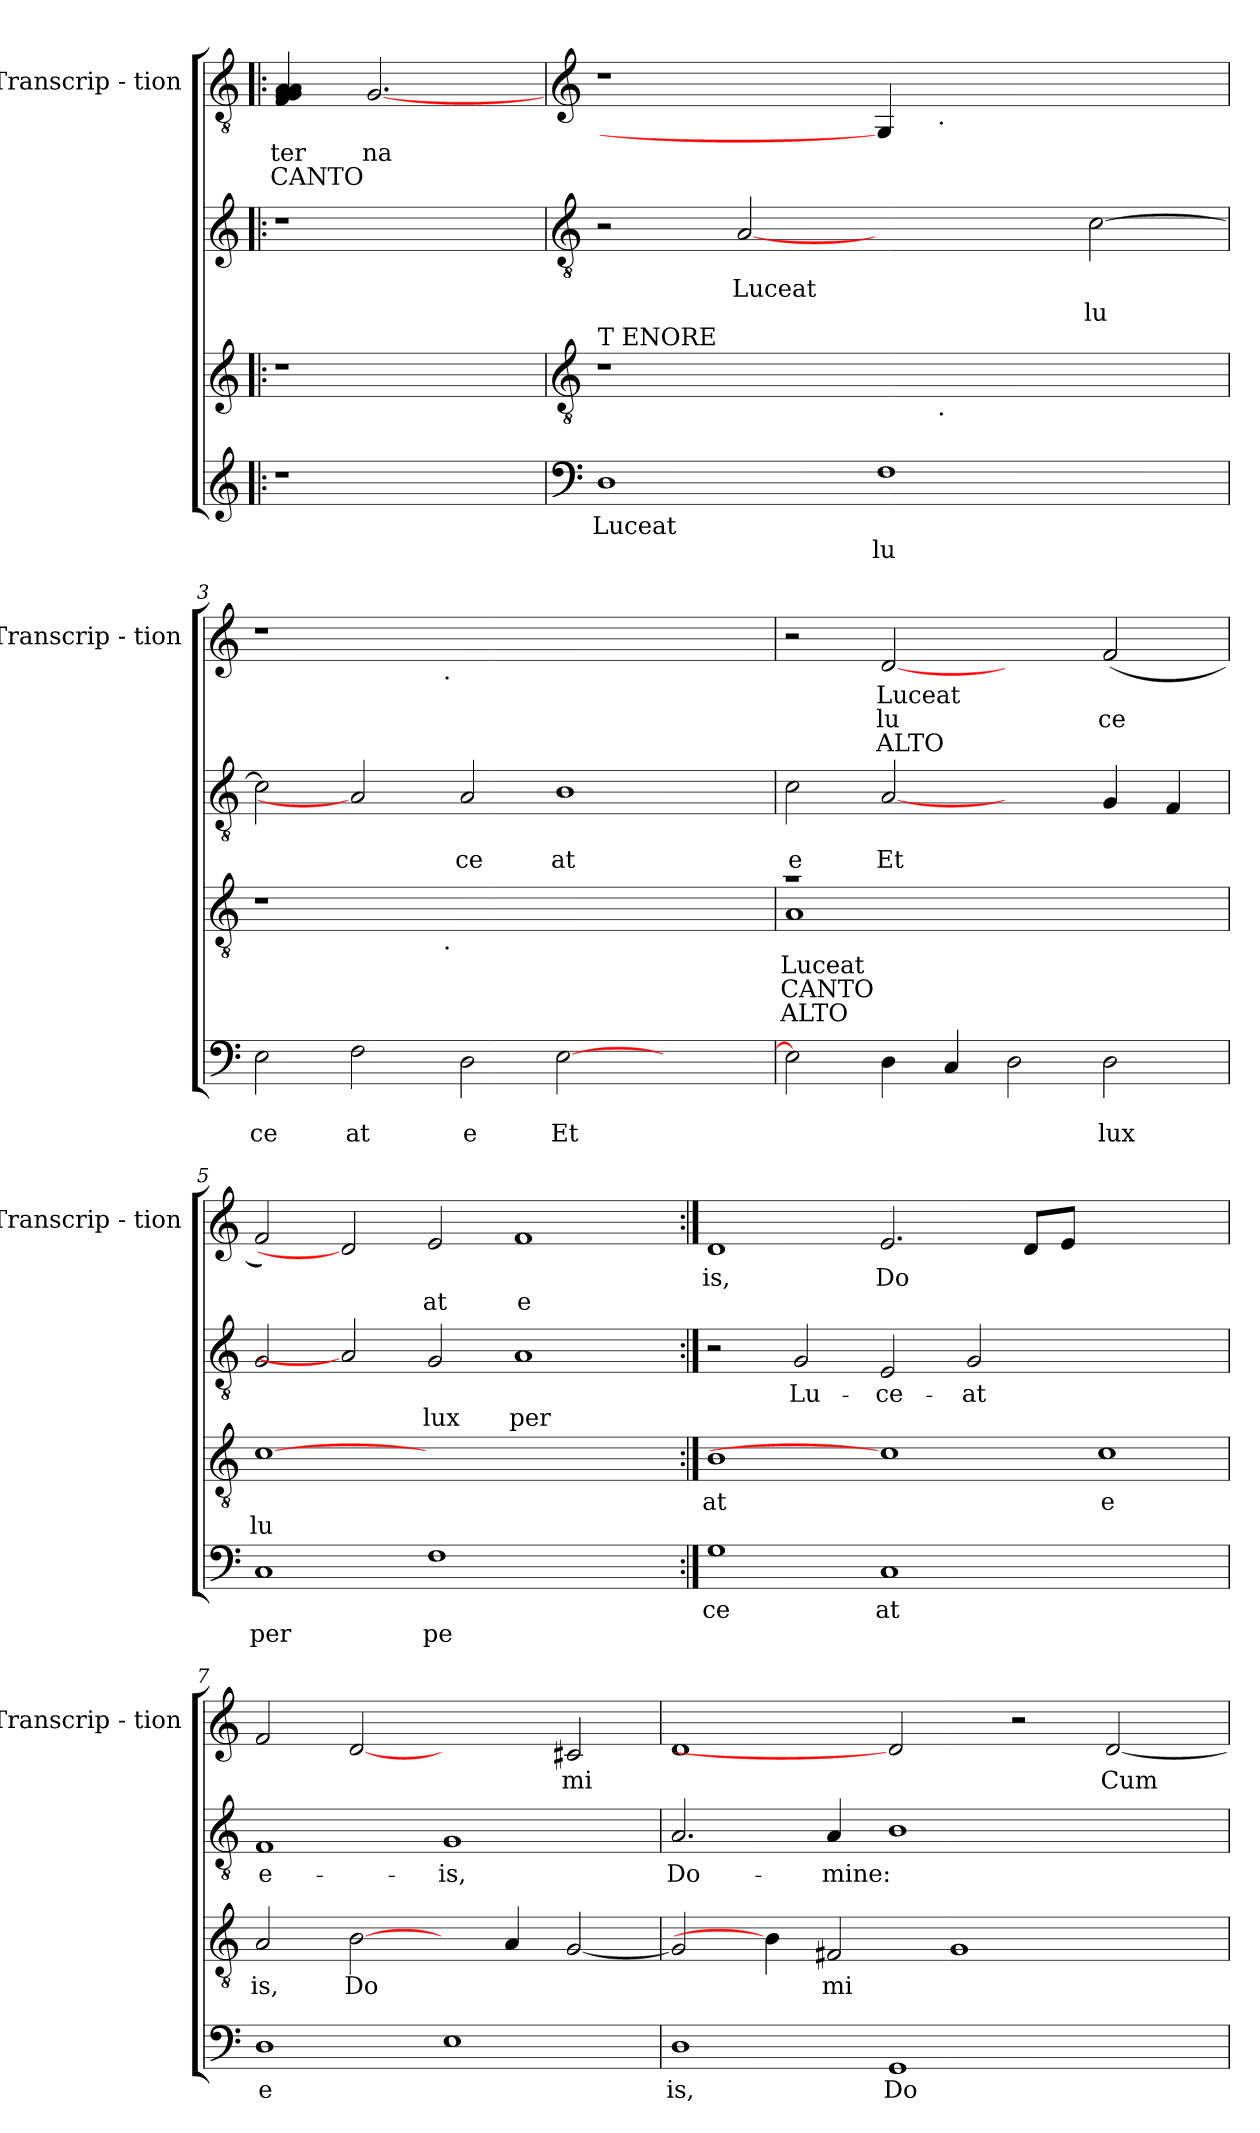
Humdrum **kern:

**kern	**text	**text	**kern	**text	**text	**text	**kern	**text	**text	**kern	**text	**text	**text
*part4	*part4	*part4	*part3	*part3	*part3	*part3	*part2	*part2	*part2	*part1	*part1	*part1	*part1
*staff4	*staff4	*staff4	*staff3	*staff3	*staff3	*staff3	*staff2	*staff2	*staff2	*staff1	*staff1	*staff1	*staff1
*	*	*	*	*	*	*	*	*	*	*I"Transcrip - tion	*	*	*
*	*	*	*	*	*	*	*	*	*	*I'Transcrip - tion	*	*	*
!!LO:PB:g=z
*clefG2	*	*	*clefG2	*	*	*	*clefG2	*	*	*clefGv2	*	*	*
*k[]	*	*	*k[]	*	*	*	*k[]	*	*	*k[]	*	*	*
*C:	*	*	*C:	*	*	*	*C:	*	*	*C:	*	*	*
=1!|:	=1!|:	=1!|:	=1!|:	=1!|:	=1!|:	=1!|:	=1!|:	=1!|:	=1!|:	=1!|:	=1!|:	=1!|:	=1!|:
!	!	!	!	!	!	!	!	!	!	!	!LO:LY:b	!LO:LY:b	!
1r	.	.	1r	.	.	.	1r	.	.	(<4F/ 4G/ 4G/ 4A/ 4A/	ter	CANTO	.
!	!	!	!	!	!	!	!	!	!	!	!LO:LY:b	!	!
.	.	.	.	.	.	.	.	.	.	[2.G	na	.	.
!!LO:LB:g=z
=2	=2	=2	=2	=2	=2	=2	=2	=2	=2	=2	=2	=2	=2
*clefF4	*	*	*clefGv2	*	*	*	*clefGv2	*	*	*clefG2	*	*	*
!	!	!	!LO:TX:a:t=T ENORE	!	!	!	!	!	!	!	!	!	!
!	!LO:LY:b:rj	!	!	!	!	!	!	!	!	!	!	!	!
*	*	*	*	*	*	*	*	*	*	*^	*	*	*
1D	Luceat	.	1r	.	.	.	2r	.	.	1r	1ryy	.	.	.
!	!	!	!	!	!	!	!	!LO:LY:b:rj	!	!	!	!	!	!
.	.	.	.	.	.	.	[2A	Luceat	.	.	.	.	.	.
!	!	!LO:LY:b	!	!	!	!	!	!	!	!	!	!	!	!
1F	.	lu	8ryy	.	.	.	2ryy	.	.	4G]	8ryy	.	.	.
!	!	!	!	!	!	!	!	!	!	!	!LO:TX:b:t=.	!	!	!
!	!	!	!LO:TX:b:t=.	!	!	!	!	!	!	!	!	!	!	!
.	.	.	2..ryy	.	.	.	.	.	.	.	2..ryy	.	.	.
.	.	.	.	.	.	.	.	.	.	2.ryy	.	.	.	.
!	!	!	!	!	!	!	!	!	!LO:LY:b	!	!	!	!	!
.	.	.	.	.	.	.	[>2c\	.	lu	.	.	.	.	.
=3	=3	=3	=3	=3	=3	=3	=3	=3	=3	=3	=3	=3	=3	=3
!	!	!LO:LY:b	!	!	!	!	!	!	!	!	!	!	!	!
*	*	*	*^	*	*	*	*	*	*	*	*	*	*	*
2E\	.	ce	1r	2ryy	.	.	.	2c\]	.	.	1r	2ryy	.	.	.
!	!	!LO:LY:b	!	!	!	!	!	!	!	!	!	!	!	!	!
2F\	.	at	.	4...ryy	.	.	.	2A]	.	.	.	4...ryy	.	.	.
!	!	!	!	!	!	!	!	!	!	!	!	!LO:TX:b:t=.	!	!	!
!	!	!	!	!LO:TX:b:t=.	!	!	!	!	!	!	!	!	!	!	!
.	.	.	.	1ryy	.	.	.	.	.	.	.	1ryy	.	.	.
!	!	!LO:LY:b	!	!	!	!	!	!	!	!LO:LY:b	!	!	!	!	!
2D\	.	e	1.ryy	.	.	.	.	2A/	.	ce	1.ryy	.	.	.	.
!	!	!LO:LY:b	!	!	!	!	!	!	!	!LO:LY:b	!	!	!	!	!
[>2E\	.	Et	.	.	.	.	.	1B	.	at	.	.	.	.	.
.	.	.	.	2ryy	.	.	.	.	.	.	.	2ryy	.	.	.
2ryy	.	.	.	.	.	.	.	.	.	.	.	.	.	.	.
.	.	.	.	32ryy	.	.	.	.	.	.	.	32ryy	.	.	.
=4	=4	=4	=4	=4	=4	=4	=4	=4	=4	=4	=4	=4	=4	=4	=4
!	!	!	!	!	!LO:LY:b:rj	!LO:LY:b:rj	!LO:LY:b:rj	!	!	!LO:LY:b	!	!	!	!	!
*	*	*	*	*	*	*	*	*	*	*	*v	*v	*	*	*
2E\]	.	.	1ra	1A	Luceat	CANTO	ALTO	2c\	.	e	2r	.	.	.
!	!	!	!	!	!	!	!	!	!	!LO:LY:b	!	!LO:LY:b:rj	!LO:LY:b:rj	!LO:LY:b:rj
4D\	.	.	.	.	.	.	.	[2A	.	Et	[2d	Luceat	lu	ALTO
4C/	.	.	.	.	.	.	.	.	.	.	.	.	.	.
2D\	.	.	1ryy	1ryy	.	.	.	2ryy	.	.	2ryy	.	.	.
!	!	!LO:LY:b	!	!	!	!	!	!	!	!	!	!	!LO:LY:b	!
2D\	.	lux	.	.	.	.	.	4G/	.	.	(<2f/	.	ce	.
.	.	.	.	.	.	.	.	4F/	.	.	.	.	.	.
*	*	*	*v	*v	*	*	*	*	*	*	*	*	*	*
=5	=5	=5	=5	=5	=5	=5	=5	=5	=5	=5	=5	=5	=5
!	!	!LO:LY:b	!	!	!LO:LY:b	!	!	!	!	!	!	!	!
1C	.	per	[1c	.	lu	.	2G/	.	.	2f/)	.	.	.
.	.	.	.	.	.	.	2A]	.	.	2d]	.	.	.
!	!	!LO:LY:b	!	!	!	!	!	!	!LO:LY:b	!	!	!LO:LY:b	!
1F	.	pe	1.ryy	.	.	.	2G/	.	lux	2e/	.	at	.
!	!	!	!	!	!	!	!	!	!LO:LY:b	!	!	!LO:LY:b	!
.	.	.	.	.	.	.	1A	.	per	1f	.	e	.
2ryy	.	.	.	.	.	.	.	.	.	.	.	.	.
!!LO:LB:g=z
=6:|!	=6:|!	=6:|!	=6:|!	=6:|!	=6:|!	=6:|!	=6:|!	=6:|!	=6:|!	=6:|!	=6:|!	=6:|!	=6:|!
!	!LO:LY:b	!	!	!LO:LY:b	!	!	!	!	!	!	!LO:LY:b	!	!
1G	ce	.	1B	at	.	.	2r	.	.	1d	is,	.	.
!	!	!	!	!	!	!	!	!LO:LY:b	!	!	!	!	!
.	.	.	.	.	.	.	2G/	Lu-	.	.	.	.	.
!	!LO:LY:b	!	!	!	!	!	!	!LO:LY:b	!	!	!LO:LY:b	!	!
1C	at	.	1c]	.	.	.	2E/	-ce-	.	2.e/	Do	.	.
!	!	!	!	!	!	!	!	!LO:LY:b	!	!	!	!	!
.	.	.	.	.	.	.	2G/	-at	.	.	.	.	.
.	.	.	.	.	.	.	.	.	.	8d/L	.	.	.
.	.	.	.	.	.	.	.	.	.	8e/J	.	.	.
!	!	!	!	!LO:LY:b	!	!	!	!	!	!	!	!	!
1ryy	.	.	1c	e	.	.	1ryy	.	.	1ryy	.	.	.
=7	=7	=7	=7	=7	=7	=7	=7	=7	=7	=7	=7	=7	=7
!	!LO:LY:b:rj	!	!	!LO:LY:b	!	!	!	!LO:LY:b	!	!	!	!	!
1D	e	.	2A/	is,	.	.	1F	e-	.	2f/	.	.	.
!	!	!	!	!LO:LY:b	!	!	!	!	!	!	!	!	!
.	.	.	[2B\	Do	.	.	.	.	.	[2d	.	.	.
!	!	!	!	!	!	!	!	!LO:LY:b	!	!	!	!	!
1E	.	.	4ryy	.	.	.	1G	-is,	.	2ryy	.	.	.
.	.	.	4A/	.	.	.	.	.	.	.	.	.	.
!	!	!	!	!	!	!	!	!	!	!	!LO:LY:b	!	!
.	.	.	[<2G/	.	.	.	.	.	.	2c#/	mi	.	.
=8	=8	=8	=8	=8	=8	=8	=8	=8	=8	=8	=8	=8	=8
!	!LO:LY:b	!	!	!	!	!	!	!LO:LY:b	!	!	!	!	!
1D	is,	.	2G/]	.	.	.	2.A/	Do-	.	1d	.	.	.
.	.	.	4B\]	.	.	.	.	.	.	.	.	.	.
!	!	!	!	!LO:LY:b	!	!	!	!LO:LY:b	!	!	!	!	!
.	.	.	2F#/	mi	.	.	4A/	-mine:	.	.	.	.	.
!	!LO:LY:b	!	!	!	!	!	!	!	!	!	!	!	!
1GG	Do	.	.	.	.	.	1B	.	.	2d]	.	.	.
.	.	.	1G	.	.	.	.	.	.	.	.	.	.
.	.	.	.	.	.	.	.	.	.	2r	.	.	.
!	!	!	!	!	!	!	!	!	!	!	!LO:LY:b	!	!
2ryy	.	.	.	.	.	.	2ryy	.	.	[<2d/	Cum	.	.
.	.	.	4ryy	.	.	.	.	.	.	.	.	.	.
=	=	=	=	=	=	=	=	=	=	=	=	=	=
*-	*-	*-	*-	*-	*-	*-	*-	*-	*-	*-	*-	*-	*-
